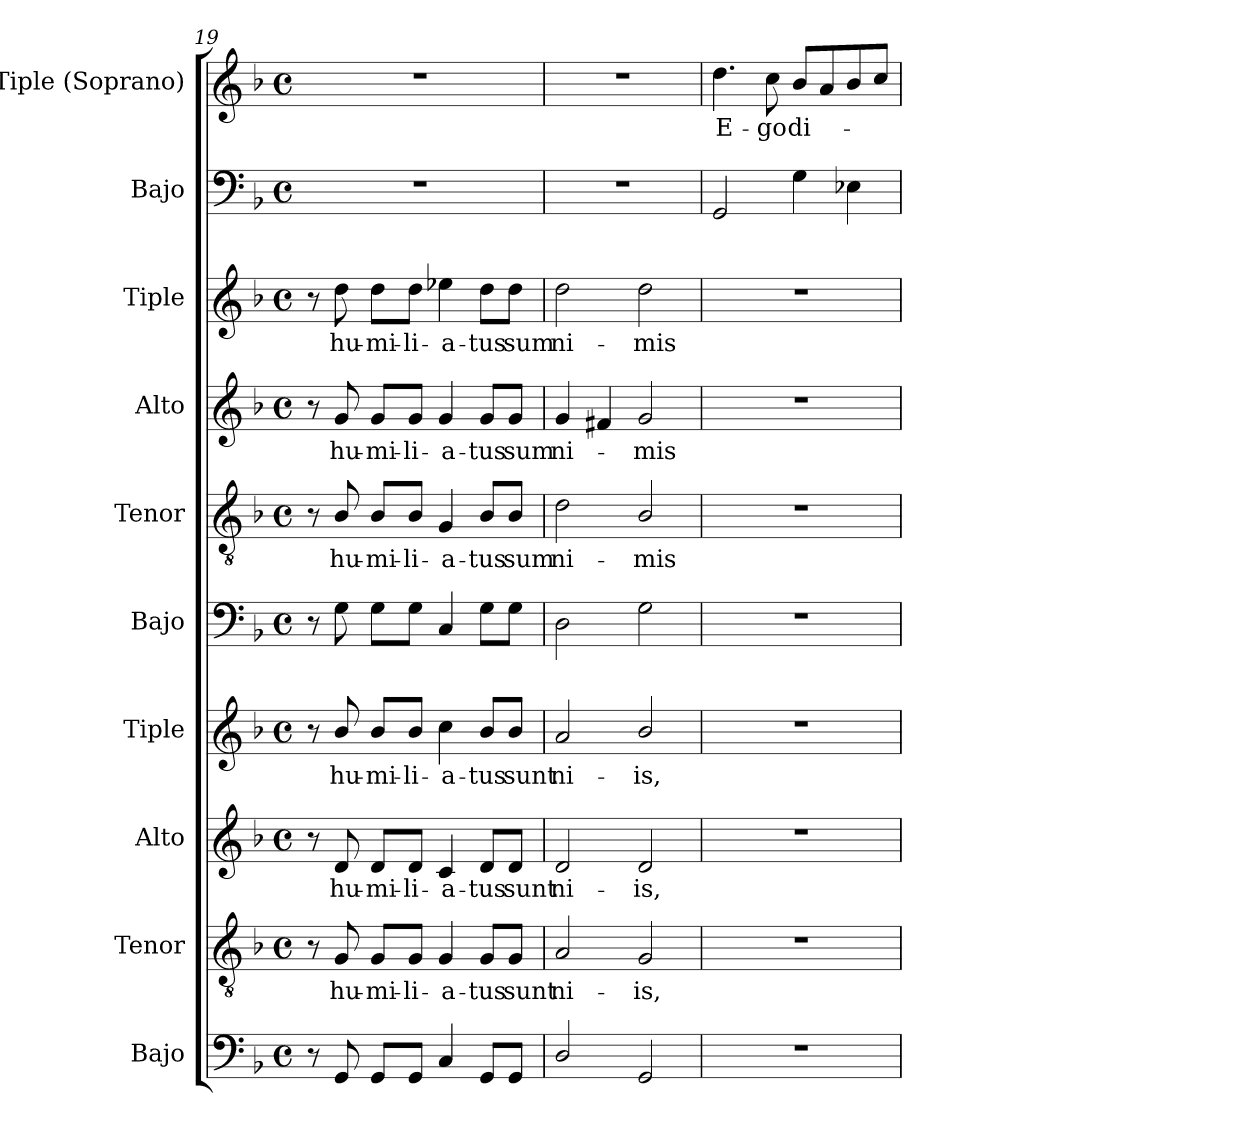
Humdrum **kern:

**kern	**kern	**text	**kern	**text	**kern	**text	**kern	**kern	**text	**kern	**text	**kern	**text	**kern	**kern	**text
*part10	*part9	*part9	*part8	*part8	*part7	*part7	*part6	*part5	*part5	*part4	*part4	*part3	*part3	*part2	*part1	*part1
*staff10	*staff9	*staff9	*staff8	*staff8	*staff7	*staff7	*staff6	*staff5	*staff5	*staff4	*staff4	*staff3	*staff3	*staff2	*staff1	*staff1
*I"Bajo	*I"Tenor	*	*I"Alto	*	*I"Tiple	*	*I"Bajo	*I"Tenor	*	*I"Alto	*	*I"Tiple	*	*I"Bajo	*I"Tiple (Soprano)	*
*I'B.	*I'T.	*	*I'A.	*	*	*	*I'B.	*I'T.	*	*I'A.	*	*	*	*I'B.	*I'S.	*
*clefF4	*clefGv2	*	*clefG2	*	*clefG2	*	*clefF4	*clefGv2	*	*clefG2	*	*clefG2	*	*clefF4	*clefG2	*
*	*ITrd7c12	*	*	*	*	*	*	*ITrd7c12	*	*	*	*	*	*	*	*
*k[b-]	*k[b-]	*	*k[b-]	*	*k[b-]	*	*k[b-]	*k[b-]	*	*k[b-]	*	*k[b-]	*	*k[b-]	*k[b-]	*
*F:	*F:	*	*F:	*	*F:	*	*F:	*F:	*	*F:	*	*F:	*	*F:	*F:	*
*M4/4	*M4/4	*	*M4/4	*	*M4/4	*	*M4/4	*M4/4	*	*M4/4	*	*M4/4	*	*M4/4	*M4/4	*
*met(c)	*met(c)	*	*met(c)	*	*met(c)	*	*met(c)	*met(c)	*	*met(c)	*	*met(c)	*	*met(c)	*met(c)	*
=19	=19	=19	=19	=19	=19	=19	=19	=19	=19	=19	=19	=19	=19	=19	=19	=19
8r	8r	.	8r	.	8r	.	8r	8r	.	8r	.	8r	.	1r	1r	.
!	!	!LO:LY:b:color=#000000	!	!	!	!	!	!	!	!	!	!	!	!	!	!
!	!	!	!	!LO:LY:b:color=#000000	!	!	!	!	!	!	!	!	!	!	!	!
!	!	!	!	!	!	!LO:LY:b:color=#000000	!	!	!	!	!	!	!	!	!	!
!	!	!	!	!	!	!	!	!	!LO:LY:b:color=#000000	!	!	!	!	!	!	!
!	!	!	!	!	!	!	!	!	!	!	!LO:LY:b:color=#000000	!	!	!	!	!
!	!	!	!	!	!	!	!	!	!	!	!	!	!LO:LY:b:color=#000000	!	!	!
8GGi/	8GGi/	hu-	8di/	hu-	8b-i/	hu-	8Gi\	8BB-i/	hu-	8gi/	hu-	8ddi\	hu-	.	.	.
!	!	!LO:LY:b:color=#000000	!	!	!	!	!	!	!	!	!	!	!	!	!	!
!	!	!	!	!LO:LY:b:color=#000000	!	!	!	!	!	!	!	!	!	!	!	!
!	!	!	!	!	!	!LO:LY:b:color=#000000	!	!	!	!	!	!	!	!	!	!
!	!	!	!	!	!	!	!	!	!LO:LY:b:color=#000000	!	!	!	!	!	!	!
!	!	!	!	!	!	!	!	!	!	!	!LO:LY:b:color=#000000	!	!	!	!	!
!	!	!	!	!	!	!	!	!	!	!	!	!	!LO:LY:b:color=#000000	!	!	!
8GGi/L	8GGi/L	-mi-	8di/L	-mi-	8b-i/L	-mi-	8Gi\L	8BB-i/L	-mi-	8gi/L	-mi-	8ddi\L	-mi-	.	.	.
!	!	!LO:LY:b:color=#000000	!	!	!	!	!	!	!	!	!	!	!	!	!	!
!	!	!	!	!LO:LY:b:color=#000000	!	!	!	!	!	!	!	!	!	!	!	!
!	!	!	!	!	!	!LO:LY:b:color=#000000	!	!	!	!	!	!	!	!	!	!
!	!	!	!	!	!	!	!	!	!LO:LY:b:color=#000000	!	!	!	!	!	!	!
!	!	!	!	!	!	!	!	!	!	!	!LO:LY:b:color=#000000	!	!	!	!	!
!	!	!	!	!	!	!	!	!	!	!	!	!	!LO:LY:b:color=#000000	!	!	!
8GGi/J	8GGi/J	-li-	8di/J	-li-	8b-i/J	-li-	8Gi\J	8BB-i/J	-li-	8gi/J	-li-	8ddi\J	-li-	.	.	.
!	!	!LO:LY:b:color=#000000	!	!	!	!	!	!	!	!	!	!	!	!	!	!
!	!	!	!	!LO:LY:b:color=#000000	!	!	!	!	!	!	!	!	!	!	!	!
!	!	!	!	!	!	!LO:LY:b:color=#000000	!	!	!	!	!	!	!	!	!	!
!	!	!	!	!	!	!	!	!	!LO:LY:b:color=#000000	!	!	!	!	!	!	!
!	!	!	!	!	!	!	!	!	!	!	!LO:LY:b:color=#000000	!	!	!	!	!
!	!	!	!	!	!	!	!	!	!	!	!	!	!LO:LY:b:color=#000000	!	!	!
4Ci/	4GGi/	-a-	4ci/	-a-	4cci\	-a-	4Ci/	4GGi/	-a-	4gi/	-a-	4ee-Xi\	-a-	.	.	.
!	!	!LO:LY:b:color=#000000	!	!	!	!	!	!	!	!	!	!	!	!	!	!
!	!	!	!	!LO:LY:b:color=#000000	!	!	!	!	!	!	!	!	!	!	!	!
!	!	!	!	!	!	!LO:LY:b:color=#000000	!	!	!	!	!	!	!	!	!	!
!	!	!	!	!	!	!	!	!	!LO:LY:b:color=#000000	!	!	!	!	!	!	!
!	!	!	!	!	!	!	!	!	!	!	!LO:LY:b:color=#000000	!	!	!	!	!
!	!	!	!	!	!	!	!	!	!	!	!	!	!LO:LY:b:color=#000000	!	!	!
8GGi/L	8GGi/L	-tus	8di/L	-tus	8b-i/L	-tus	8Gi\L	8BB-i/L	-tus	8gi/L	-tus	8ddi\L	-tus	.	.	.
!	!	!LO:LY:b:color=#000000	!	!	!	!	!	!	!	!	!	!	!	!	!	!
!	!	!	!	!LO:LY:b:color=#000000	!	!	!	!	!	!	!	!	!	!	!	!
!	!	!	!	!	!	!LO:LY:b:color=#000000	!	!	!	!	!	!	!	!	!	!
!	!	!	!	!	!	!	!	!	!LO:LY:b:color=#000000	!	!	!	!	!	!	!
!	!	!	!	!	!	!	!	!	!	!	!LO:LY:b:color=#000000	!	!	!	!	!
!	!	!	!	!	!	!	!	!	!	!	!	!	!LO:LY:b:color=#000000	!	!	!
8GGi/J	8GGi/J	sunt	8di/J	sunt	8b-i/J	sunt	8Gi\J	8BB-i/J	sum	8gi/J	sum	8ddi\J	sum	.	.	.
=20	=20	=20	=20	=20	=20	=20	=20	=20	=20	=20	=20	=20	=20	=20	=20	=20
!	!	!LO:LY:b:color=#000000	!	!	!	!	!	!	!	!	!	!	!	!	!	!
!	!	!	!	!LO:LY:b:color=#000000	!	!	!	!	!	!	!	!	!	!	!	!
!	!	!	!	!	!	!LO:LY:b:color=#000000	!	!	!	!	!	!	!	!	!	!
!	!	!	!	!	!	!	!	!	!LO:LY:b:color=#000000	!	!	!	!	!	!	!
!	!	!	!	!	!	!	!	!	!	!	!LO:LY:b:color=#000000	!	!	!	!	!
!	!	!	!	!	!	!	!	!	!	!	!	!	!LO:LY:b:color=#000000	!	!	!
2Di/	2AAi/	ni-	2di/	ni-	2ai/	ni-	2Di\	2Di\	ni-	4gi/	ni-	2ddi\	ni-	1r	1r	.
.	.	.	.	.	.	.	.	.	.	4f#Xi/	.	.	.	.	.	.
!	!	!LO:LY:b:color=#000000	!	!	!	!	!	!	!	!	!	!	!	!	!	!
!	!	!	!	!LO:LY:b:color=#000000	!	!	!	!	!	!	!	!	!	!	!	!
!	!	!	!	!	!	!LO:LY:b:color=#000000	!	!	!	!	!	!	!	!	!	!
!	!	!	!	!	!	!	!	!	!LO:LY:b:color=#000000	!	!	!	!	!	!	!
!	!	!	!	!	!	!	!	!	!	!	!LO:LY:b:color=#000000	!	!	!	!	!
!	!	!	!	!	!	!	!	!	!	!	!	!	!LO:LY:b:color=#000000	!	!	!
2GGi/	2GGi/	-is,	2di/	-is,	2b-i/	-is,	2Gi\	2BB-i/	-mis	2gi/	-mis	2ddi\	-mis	.	.	.
!!LO:LB:g=z
=21	=21	=21	=21	=21	=21	=21	=21	=21	=21	=21	=21	=21	=21	=21	=21	=21
!	!	!	!	!	!	!	!	!	!	!	!	!	!	!	!	!LO:LY:b:color=#000000
1r	1r	.	1r	.	1r	.	1r	1r	.	1r	.	1r	.	2GGi/	4.ddi\	E-
!	!	!	!	!	!	!	!	!	!	!	!	!	!	!	!	!LO:LY:b:color=#000000
.	.	.	.	.	.	.	.	.	.	.	.	.	.	.	8cci\	-go
!	!	!	!	!	!	!	!	!	!	!	!	!	!	!	!	!LO:LY:b:color=#000000
.	.	.	.	.	.	.	.	.	.	.	.	.	.	4Gi\	8b-i/L	di-
.	.	.	.	.	.	.	.	.	.	.	.	.	.	.	8ai/	.
.	.	.	.	.	.	.	.	.	.	.	.	.	.	4E-Xi\	8b-i/	.
.	.	.	.	.	.	.	.	.	.	.	.	.	.	.	8cci/J	.
=	=	=	=	=	=	=	=	=	=	=	=	=	=	=	=	=
*-	*-	*-	*-	*-	*-	*-	*-	*-	*-	*-	*-	*-	*-	*-	*-	*-
